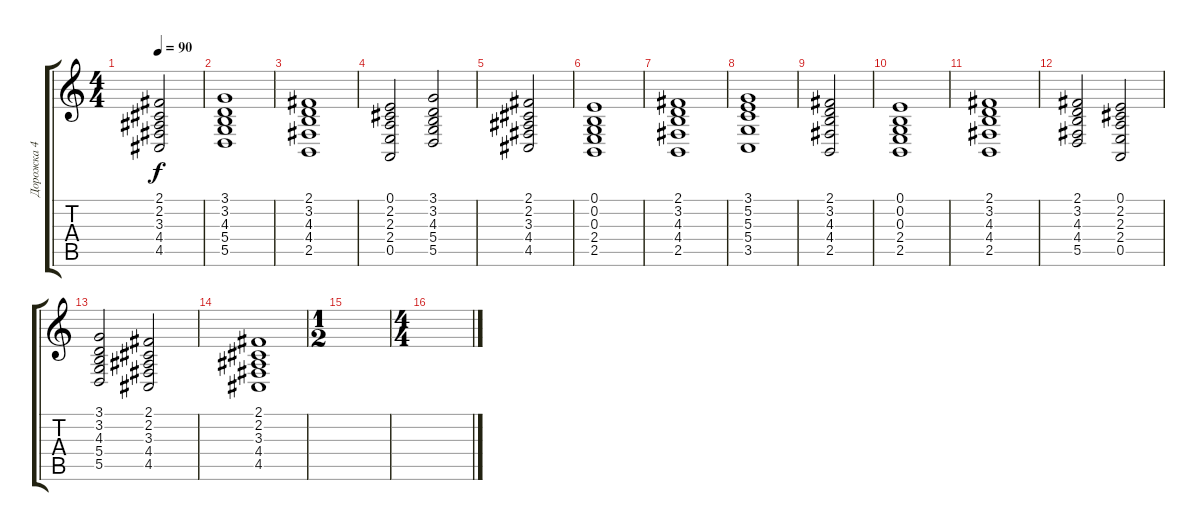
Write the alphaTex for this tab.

\track ("Дорожка 4" "Дорожка 4") {instrument pad8sweep}
\staff {score tabs}
\tuning (E4 B3 G3 D3 A2 E2) {hide}
\ts (4 4)
\tempo 90
\clef g2
\ks c
(2.1 2.2 3.3 4.4 4.5).2{dy f} |
(3.1 3.2 4.3 5.4 5.5).1 |
(2.1 3.2 4.3 4.4 2.5).1 |
(0.1 2.2 2.3 2.4 0.5).2 (3.1 3.2 4.3 5.4 5.5).2 |
(2.1 2.2 3.3 4.4 4.5).2 |
(0.1 0.2 0.3 2.4 2.5).1 |
(2.1 3.2 4.3 4.4 2.5).1 |
(3.1 5.2 5.3 5.4 3.5).1 |
(2.1 3.2 4.3 4.4 2.5).2 |
(0.1 0.2 0.3 2.4 2.5).1 |
(2.1 3.2 4.3 4.4 2.5).1 |
(2.1 3.2 4.3 4.4 5.5).2 (0.1 2.2 2.3 2.4 0.5).2 |
(3.1 3.2 4.3 5.4 5.5).2 (2.1 2.2 3.3 4.4 4.5).2 |
(2.1 2.2 3.3 4.4 4.5).1 |
\ts (1 2)
|
\ts (4 4)
